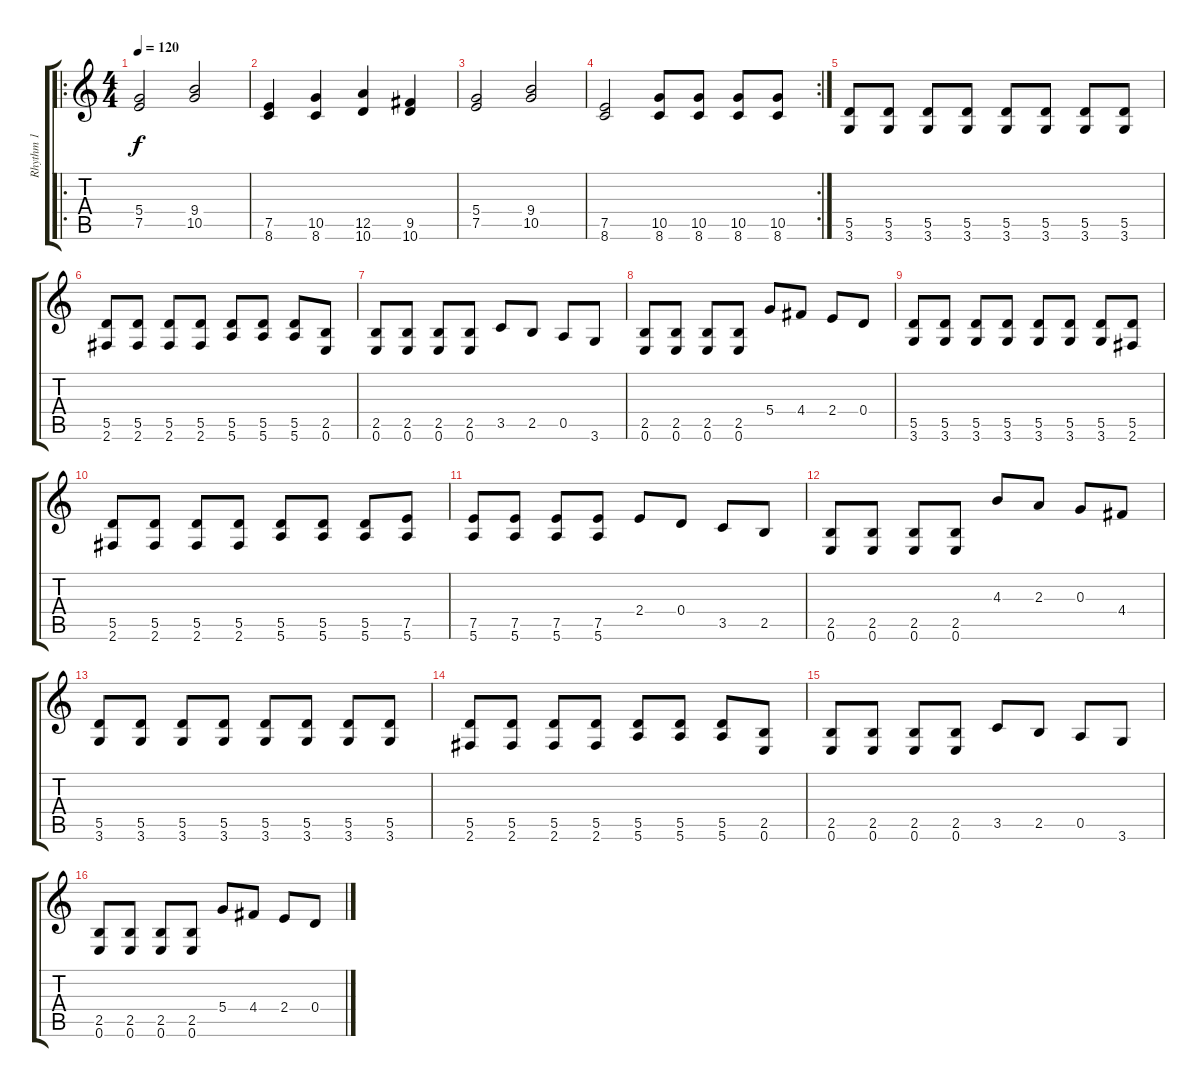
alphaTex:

\track ("Rhythm 1" "Rhythm 1") {instrument distortionguitar}
\staff {score tabs}
\tuning (E4 B3 G3 D3 A2 E2) {hide}
\ro
\ts (4 4)
\tempo 120
\clef g2
\ks c
(5.4 7.5).2{dy f} (9.4 10.5).2 |
(7.5 8.6).4 (10.5 8.6).4 (12.5 10.6).4 (9.5 10.6).4 |
(5.4 7.5).2 (9.4 10.5).2 |
\rc 2
(7.5 8.6).2 (10.5 8.6).8 (10.5 8.6).8 (10.5 8.6).8 (10.5 8.6).8 |
(5.5 3.6).8 (5.5 3.6).8 (5.5 3.6).8 (5.5 3.6).8 (5.5 3.6).8 (5.5 3.6).8 (5.5 3.6).8 (5.5 3.6).8 |
(5.5 2.6).8 (5.5 2.6).8 (5.5 2.6).8 (5.5 2.6).8 (5.5 5.6).8 (5.5 5.6).8 (5.5 5.6).8 (2.5 0.6).8 |
(2.5 0.6).8 (2.5 0.6).8 (2.5 0.6).8 (2.5 0.6).8 3.5.8 2.5.8 0.5.8 3.6.8 |
(2.5 0.6).8 (2.5 0.6).8 (2.5 0.6).8 (2.5 0.6).8 5.4.8 4.4.8 2.4.8 0.4.8 |
(5.5 3.6).8 (5.5 3.6).8 (5.5 3.6).8 (5.5 3.6).8 (5.5 3.6).8 (5.5 3.6).8 (5.5 3.6).8 (5.5 2.6).8 |
(5.5 2.6).8 (5.5 2.6).8 (5.5 2.6).8 (5.5 2.6).8 (5.5 5.6).8 (5.5 5.6).8 (5.5 5.6).8 (7.5 5.6).8 |
(7.5 5.6).8 (7.5 5.6).8 (7.5 5.6).8 (7.5 5.6).8 2.4.8 0.4.8 3.5.8 2.5.8 |
(2.5 0.6).8 (2.5 0.6).8 (2.5 0.6).8 (2.5 0.6).8 4.3.8 2.3.8 0.3.8 4.4.8 |
(5.5 3.6).8 (5.5 3.6).8 (5.5 3.6).8 (5.5 3.6).8 (5.5 3.6).8 (5.5 3.6).8 (5.5 3.6).8 (5.5 3.6).8 |
(5.5 2.6).8 (5.5 2.6).8 (5.5 2.6).8 (5.5 2.6).8 (5.5 5.6).8 (5.5 5.6).8 (5.5 5.6).8 (2.5 0.6).8 |
(2.5 0.6).8 (2.5 0.6).8 (2.5 0.6).8 (2.5 0.6).8 3.5.8 2.5.8 0.5.8 3.6.8 |
(2.5 0.6).8 (2.5 0.6).8 (2.5 0.6).8 (2.5 0.6).8 5.4.8 4.4.8 2.4.8 0.4.8
